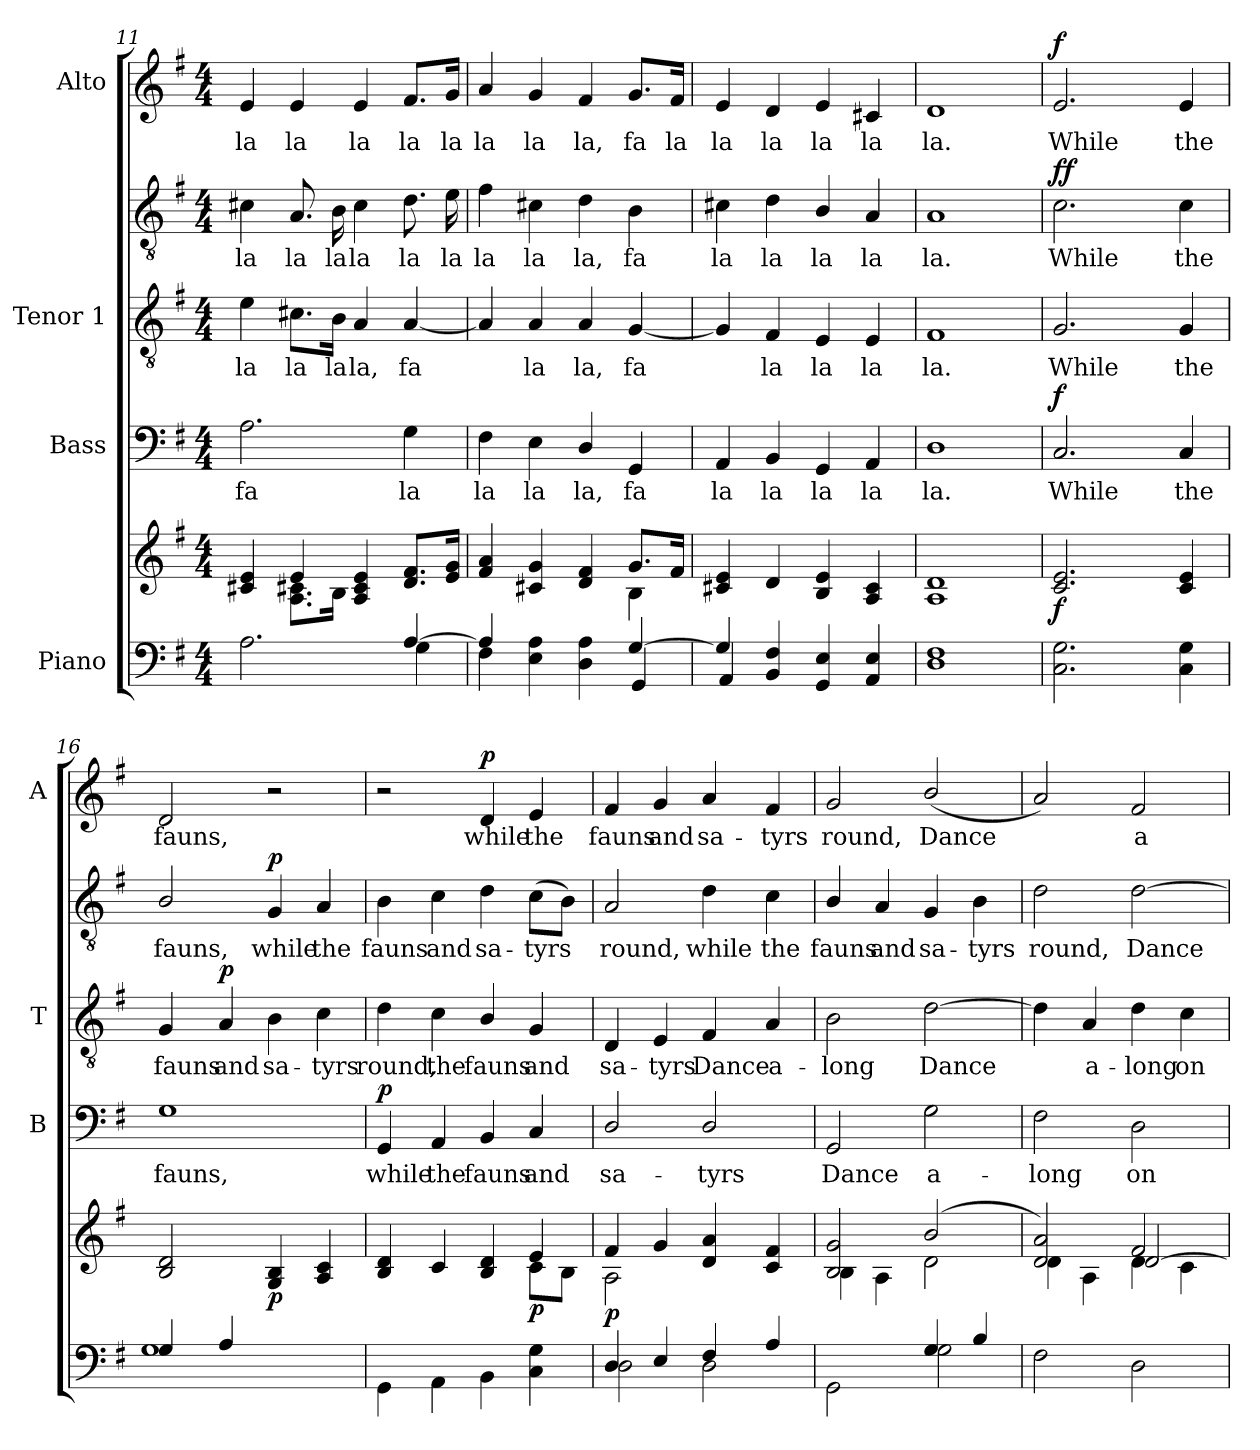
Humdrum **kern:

**kern	**kern	**dynam	**kern	**text	**dynam	**kern	**text	**kern	**text	**dynam	**kern	**text	**dynam
*part4	*part4	*part4	*part3	*part3	*part3	*part2	*part2	*part2	*part2	*part2	*part1	*part1	*part1
*staff6	*staff5	*staff5/6	*staff4	*staff4	*staff4	*staff3	*staff3	*staff2	*staff2	*staff2/3	*staff1	*staff1	*staff1
*I"Piano	*	*	*I"Bass	*	*	*I"Tenor 1	*	*	*	*	*I"Alto	*	*
*	*	*	*I'B	*	*	*I'T	*	*	*	*	*I'A	*	*
!!LO:LB:g=z
*clefF4	*clefG2	*	*clefF4	*	*	*clefGv2	*	*clefGv2	*	*	*clefG2	*	*
*k[f#]	*k[f#]	*	*k[f#]	*	*	*k[f#]	*	*k[f#]	*	*	*k[f#]	*	*
*G:	*G:	*	*G:	*	*	*G:	*	*G:	*	*	*G:	*	*
*M4/4	*M4/4	*	*M4/4	*	*	*M4/4	*	*M4/4	*	*	*M4/4	*	*
=11	=11	=11	=11	=11	=11	=11	=11	=11	=11	=11	=11	=11	=11
*^	*^	*	*	*	*	*	*	*	*	*	*	*	*
!	!	!	!	!	!	!LO:LY:b	!	!	!LO:LY:b	!	!LO:LY:b	!	!	!LO:LY:b	!
2.ryy	2.A\	4c#X/ 4e/	4ryy	.	2.A\	fa	.	4e\	la	4c#X\	la	.	4e/	la	.
!	!	!	!	!	!	!	!	!	!LO:LY:b	!	!LO:LY:b	!	!	!LO:LY:b	!
.	.	4e/	8.A\ 8.c#X\L	.	.	.	.	8.c#X\L	la	8.A/	la	.	4e/	la	.
!	!	!	!	!	!	!	!	!	!LO:LY:b	!	!LO:LY:b	!	!	!	!
.	.	.	16B\Jk	.	.	.	.	16B\Jk	la	16B\	la	.	.	.	.
!	!	!	!	!	!	!	!	!	!LO:LY:b	!	!LO:LY:b	!	!	!LO:LY:b	!
.	.	4A/ 4c#/ 4e/	2ryy	.	.	.	.	4A/	la,	4c#\	la	.	4e/	la	.
!	!	!	!	!	!	!LO:LY:b	!	!	!LO:LY:b	!	!LO:LY:b	!	!	!LO:LY:b	!
[>4A/	4G\	8.d/ 8.f#/L	.	.	4G\	la	.	[4A/	fa	8.d\	la	.	8.f#/L	la	.
!	!	!	!	!	!	!	!	!	!	!	!LO:LY:b	!	!	!LO:LY:b	!
.	.	16e/ 16g/Jk	.	.	.	.	.	.	.	16e\	la	.	16g/Jk	la	.
=12	=12	=12	=12	=12	=12	=12	=12	=12	=12	=12	=12	=12	=12	=12	=12
!	!	!	!	!	!	!LO:LY:b	!	!	!	!	!LO:LY:b	!	!	!LO:LY:b	!
4A/]	4F#\	4f#/ 4a/	2ryy	.	4F#\	la	.	4A/]	.	4f#\	la	.	4a/	la	.
!	!	!	!	!	!	!LO:LY:b	!	!	!LO:LY:b	!	!LO:LY:b	!	!	!LO:LY:b	!
4E\ 4A\	4ryy	4c#X/ 4g/	.	.	4E\	la	.	4A/	la	4c#X\	la	.	4g/	la	.
!	!	!	!	!	!	!LO:LY:b	!	!	!LO:LY:b	!	!LO:LY:b	!	!	!LO:LY:b	!
4D\ 4A\	4ryy	4d/ 4f#/	4ryy	.	4D/	la,	.	4A/	la,	4d\	la,	.	4f#/	la,	.
!	!	!	!	!	!	!LO:LY:b	!	!	!LO:LY:b	!	!LO:LY:b	!	!	!LO:LY:b	!
[>4G/	4GG/	8.g/L	4B\	.	4GG/	fa	.	[4G/	fa	4B\	fa	.	8.g/L	fa	.
!	!	!	!	!	!	!	!	!	!	!	!	!	!	!LO:LY:b	!
.	.	16f#/Jk	.	.	.	.	.	.	.	.	.	.	16f#/Jk	la	.
=13	=13	=13	=13	=13	=13	=13	=13	=13	=13	=13	=13	=13	=13	=13	=13
!	!	!	!	!	!	!LO:LY:b	!	!	!	!	!LO:LY:b	!	!	!LO:LY:b	!
4G/]	4AA/	4c#X/ 4e/	2ryy	.	4AA/	la	.	4G/]	.	4c#X\	la	.	4e/	la	.
!	!	!	!	!	!	!LO:LY:b	!	!	!LO:LY:b	!	!LO:LY:b	!	!	!LO:LY:b	!
4BB/ 4F#/	4ryy	4d/	.	.	4BB/	la	.	4F#/	la	4d\	la	.	4d/	la	.
!	!	!	!	!	!	!LO:LY:b	!	!	!LO:LY:b	!	!LO:LY:b	!	!	!LO:LY:b	!
4GG/ 4E/	2ryy	4B/ 4e/	2ryy	.	4GG/	la	.	4E/	la	4B/	la	.	4e/	la	.
!	!	!	!	!	!	!LO:LY:b	!	!	!LO:LY:b	!	!LO:LY:b	!	!	!LO:LY:b	!
4AA/ 4E/	.	4A/ 4c#/	.	.	4AA/	la	.	4E/	la	4A/	la	.	4c#X/	la	.
=14	=14	=14	=14	=14	=14	=14	=14	=14	=14	=14	=14	=14	=14	=14	=14
!	!	!	!	!	!	!LO:LY:b	!	!	!LO:LY:b	!	!LO:LY:b	!	!	!LO:LY:b	!
1F#	1D	1d	1A	.	1D	la.	.	1F#	la.	1A	la.	.	1d	la.	.
=15	=15	=15	=15	=15	=15	=15	=15	=15	=15	=15	=15	=15	=15	=15	=15
!	!	!	!	!LO:DY:b	!	!LO:LY:b	!LO:DY:b	!	!LO:LY:b	!	!LO:LY:b	!LO:DY:b=2	!	!LO:LY:b	!
!	!	!	!	!	!	!	!	!	!	!	!	!LO:DY:n=1:b	!	!	!LO:DY:b
2.C\ 2.G\	2ryy	2.c/ 2.e/	2ryy	f	2.C/	While	f	2.G/	While	2.c\	While	f f	2.e/	While	f
.	2ryy	.	2ryy	.	.	.	.	.	.	.	.	.	.	.	.
!	!	!	!	!	!	!LO:LY:b	!	!	!LO:LY:b	!	!LO:LY:b	!	!	!LO:LY:b	!
4C\ 4G\	.	4c/ 4e/	.	.	4C/	the	.	4G/	the	4c\	the	.	4e/	the	.
=16	=16	=16	=16	=16	=16	=16	=16	=16	=16	=16	=16	=16	=16	=16	=16
!	!	!	!	!	!	!LO:LY:b	!	!	!LO:LY:b	!	!LO:LY:b	!	!	!LO:LY:b	!
4G/	1G	2B/ 2d/	2ryy	.	1G	fauns,	.	4G/	fauns	2B/	fauns,	.	2d/	fauns,	.
!	!	!	!	!	!	!	!	!	!LO:LY:b	!	!	!LO:DY:a=2	!	!	!
4A/	.	.	.	.	.	.	.	4A/	and	.	.	p	.	.	.
!	!	!	!	!LO:DY:b	!	!	!	!	!LO:LY:b	!	!LO:LY:b	!LO:DY:b	!	!	!
2ryy	.	4G/ 4B/	2ryy	p	.	.	.	4B\	sa-	4G/	while	p	2r	.	.
!	!	!	!	!	!	!	!	!	!LO:LY:b	!	!LO:LY:b	!	!	!	!
.	.	4A/ 4c/	.	.	.	.	.	4c\	-tyrs	4A/	the	.	.	.	.
=17	=17	=17	=17	=17	=17	=17	=17	=17	=17	=17	=17	=17	=17	=17	=17
!	!	!	!	!	!	!LO:LY:b	!LO:DY:b	!	!LO:LY:b	!	!LO:LY:b	!	!	!	!
4GG\	2ryy	4B/ 4d/	2ryy	.	4GG/	while	p	4d\	round,	4B\	fauns	.	2r	.	.
!	!	!	!	!	!	!LO:LY:b	!	!	!LO:LY:b	!	!LO:LY:b	!	!	!	!
4AA\	.	4c/	.	.	4AA/	the	.	4c\	the	4c\	and	.	.	.	.
!	!	!	!	!	!	!LO:LY:b	!	!	!LO:LY:b	!	!LO:LY:b	!	!	!LO:LY:b	!LO:DY:b
4BB\	2ryy	4B/ 4d/	4ryy	.	4BB/	fauns	.	4B/	fauns	4d\	sa-	.	4d/	while	p
!	!	!	!	!LO:DY:b	!	!LO:LY:b	!	!	!LO:LY:b	!	!LO:LY:b	!	!	!LO:LY:b	!
4C\ 4G\	.	4e/	8c\L	p	4C/	and	.	4G/	and	(>8c\L	-tyrs	.	4e/	the	.
.	.	.	8B\J	.	.	.	.	.	.	8B\J)	.	.	.	.	.
!!LO:PB:g=z
=18	=18	=18	=18	=18	=18	=18	=18	=18	=18	=18	=18	=18	=18	=18	=18
!	!	!	!	!LO:DY:a=2	!	!LO:LY:b	!	!	!LO:LY:b	!	!LO:LY:b	!	!	!LO:LY:b	!
4D/	2D\	4f#/	2A\	p	2D/	sa-	.	4D/	sa-	2A/	round,	.	4f#/	fauns	.
!	!	!	!	!	!	!	!	!	!LO:LY:b	!	!	!	!	!LO:LY:b	!
4E/	.	4g/	.	.	.	.	.	4E/	-tyrs	.	.	.	4g/	and	.
!	!	!	!	!	!	!LO:LY:b	!	!	!LO:LY:b	!	!LO:LY:b	!	!	!LO:LY:b	!
4F#/	2D\	4d/ 4a/	2ryy	.	2D/	-tyrs	.	4F#/	Dance	4d\	while	.	4a/	sa-	.
!	!	!	!	!	!	!	!	!	!LO:LY:b	!	!LO:LY:b	!	!	!LO:LY:b	!
4A/	.	4c/ 4f#/	.	.	.	.	.	4A/	a-	4c\	the	.	4f#/	-tyrs	.
=19	=19	=19	=19	=19	=19	=19	=19	=19	=19	=19	=19	=19	=19	=19	=19
!	!	!	!	!	!	!LO:LY:b	!	!	!LO:LY:b	!	!LO:LY:b	!	!	!LO:LY:b	!
2GG\	2ryy	2B/ 2g/	4B\	.	2GG/	Dance	.	2B\	long	4B/	-fauns	.	2g/	round,	.
!	!	!	!	!	!	!	!	!	!	!	!LO:LY:b	!	!	!	!
.	.	.	4A\	.	.	.	.	.	.	4A/	and	.	.	.	.
!	!	!	!	!	!	!LO:LY:b	!	!	!LO:LY:b	!	!LO:LY:b	!	!	!LO:LY:b	!
4G/	2G\	(<2b/	2d\	.	2G\	a-	.	[2d\	Dance	4G/	sa-	.	(<2b/	Dance	.
!	!	!	!	!	!	!	!	!	!	!	!LO:LY:b	!	!	!	!
4B/	.	.	.	.	.	.	.	.	.	4B\	-tyrs	.	.	.	.
=20	=20	=20	=20	=20	=20	=20	=20	=20	=20	=20	=20	=20	=20	=20	=20
*	*	*	*^	*	*	*	*	*	*	*	*	*	*	*	*
!	!	!	!	!	!	!	!LO:LY:b	!	!	!	!	!LO:LY:b	!	!	!	!
2ryy	2F#\	2d/ 2a/)	4d\	2ryy	.	2F#\	-long	.	4d\]	.	2d\	round,	.	2a/)	.	.
!	!	!	!	!	!	!	!	!	!	!LO:LY:b	!	!	!	!	!	!
.	.	.	4A\	.	.	.	.	.	4A/	a-	.	.	.	.	.	.
!	!	!	!	!	!	!	!LO:LY:b	!	!	!LO:LY:b	!	!LO:LY:b	!	!	!LO:LY:b	!
2ryy	2D\	2f#/	4d\	[>2d/	.	2D\	on	.	4d\	-long	[2d\	Dance	.	2f#/	a-	.
!	!	!	!	!	!	!	!	!	!	!LO:LY:b	!	!	!	!	!	!
.	.	.	4c\	.	.	.	.	.	4c\	on	.	.	.	.	.	.
*v	*v	*	*	*	*	*	*	*	*	*	*	*	*	*	*	*
*	*v	*v	*v	*	*	*	*	*	*	*	*	*	*	*	*
=	=	=	=	=	=	=	=	=	=	=	=	=	=
*-	*-	*-	*-	*-	*-	*-	*-	*-	*-	*-	*-	*-	*-
